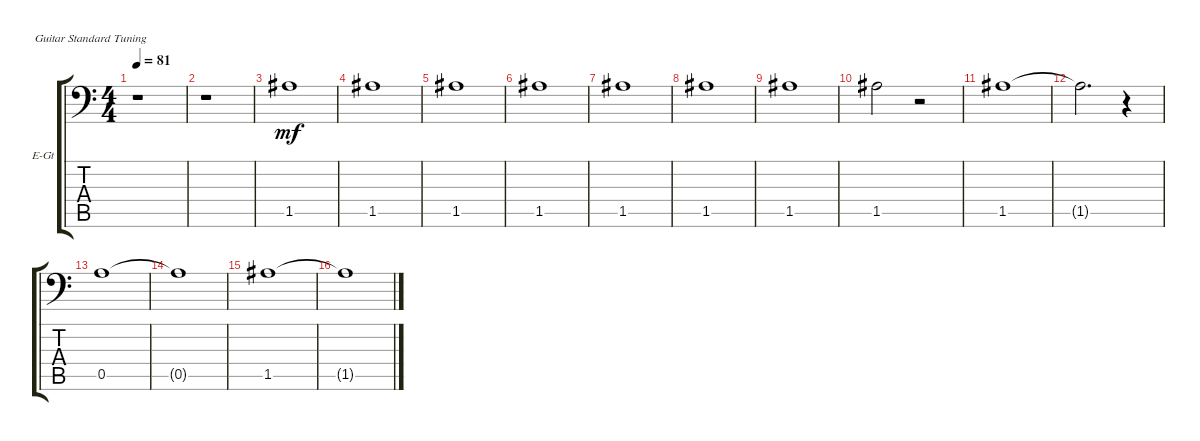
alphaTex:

\bracketExtendMode groupsimilarinstruments
\firstSystemTrackNameOrientation horizontal
\otherSystemsTrackNameOrientation horizontal
\track ("Electric Guitar" "E-Gt") {instrument electricguitarclean}
\staff {score tabs}
\tuning (E4 B3 G3 D3 A2 E2)
\ts (4 4)
\tempo 81
\clef f4
\scale
0.485477
\ks c
r.1{dy mf instrument electricguitarclean} |
\scale
0.257261 r.1 |
\scale
0.257261 1.5.1 |
\scale
0.333333 1.5.1 |
\scale
0.333333 1.5.1 |
\scale
0.333333 1.5.1 |
\scale
0.333333 1.5.1 |
\scale
0.333333 1.5.1 |
\scale
0.333333 1.5.1 |
\scale
0.333333 1.5.2 r.2 |
\scale
0.333333 1.5.1 |
\scale
0.333333 1.5{t}.2{d} r.4 |
\scale
0.333333 0.5.1 |
\scale
0.333333 0.5{t}.1 |
\scale
0.333333 1.5.1 |
\scale
0.333333 1.5{t}.1
